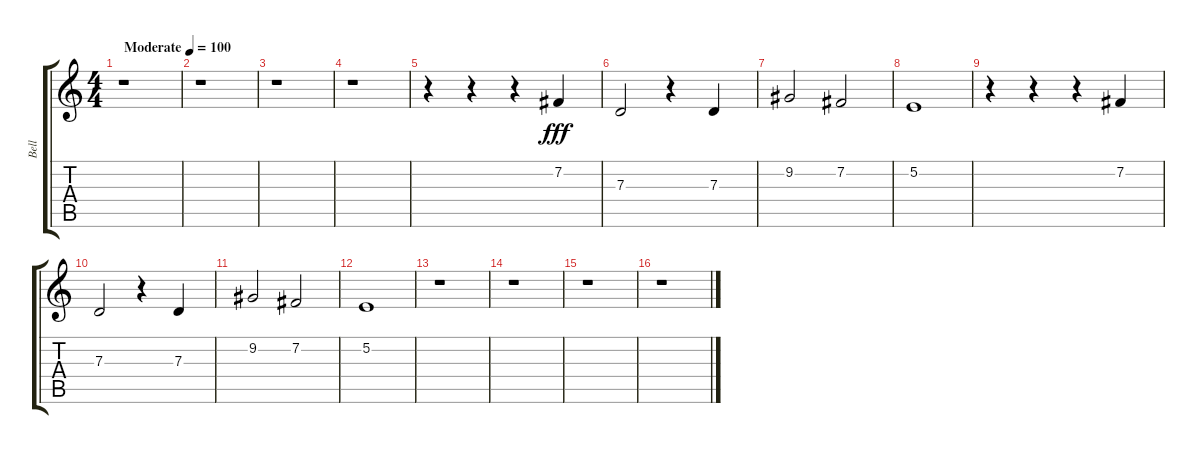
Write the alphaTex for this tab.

\track ("Bell" "Bell") {instrument tubularbells}
\staff {score tabs}
\tuning (E4 B3 G3 D3 A2 E2) {hide}
\ts (4 4)
\tempo (100 "Moderate")
\clef g2
\ks c
r.1{dy fff instrument tubularbells} |
r.1 |
r.1 |
r.1 |
r.4 r.4 r.4 7.2.4 |
7.3.2 r.4 7.3.4 |
9.2.2 7.2.2 |
5.2.1 |
r.4 r.4 r.4 7.2.4 |
7.3.2 r.4 7.3.4 |
9.2.2 7.2.2 |
5.2.1 |
r.1 |
r.1 |
r.1 |
r.1
